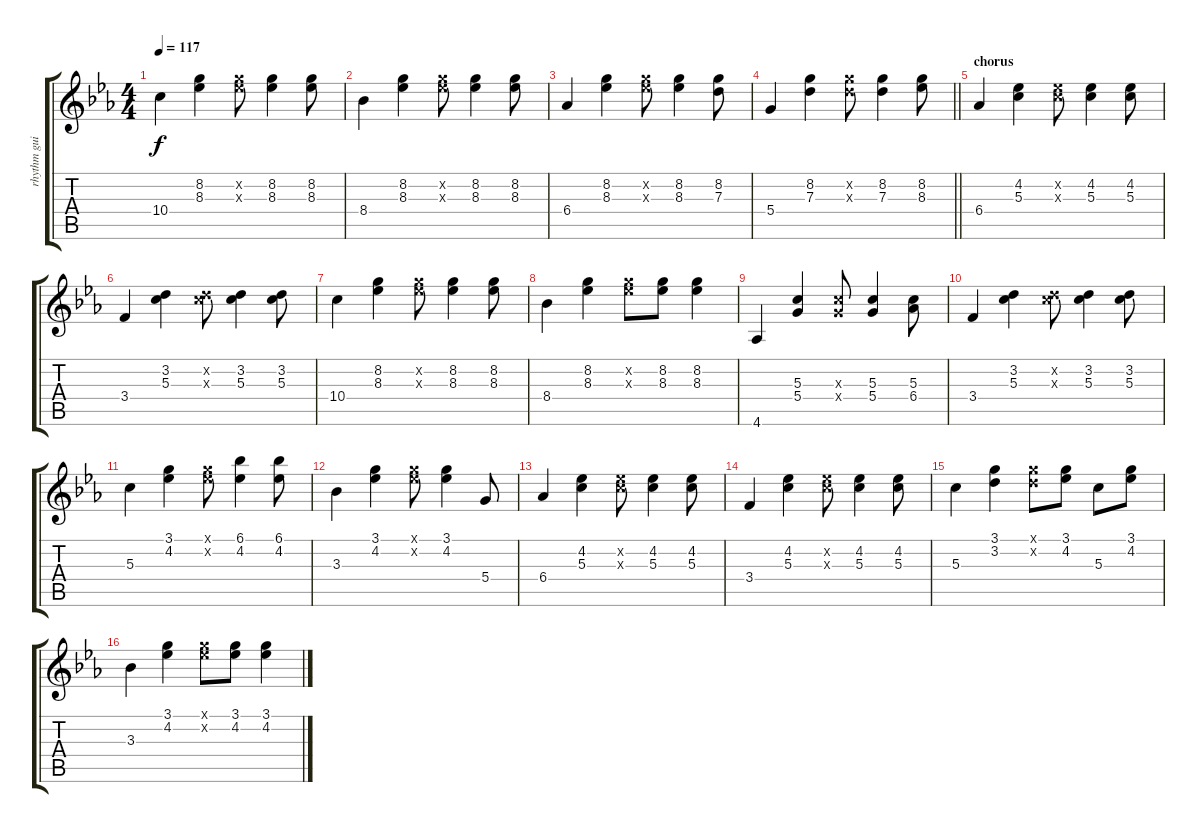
\track ("rhythm guitar" "rhythm gui") {instrument acousticguitarsteel}
\staff {score tabs}
\tuning (E4 B3 G3 D3 A2 E2) {hide}
\ts (4 4)
\tempo 117
\clef g2
\ks cminor
10.4.4{dy f} (8.2 8.3).4 (8.2{x} 8.3{x}).8 (8.2 8.3).4 (8.2 8.3).8 |
8.4.4 (8.2 8.3).4 (8.2{x} 8.3{x}).8 (8.2 8.3).4 (8.2 8.3).8 |
6.4.4 (8.2 8.3).4 (8.2{x} 8.3{x}).8 (8.2 8.3).4 (8.2 7.3).8 |
\barLineRight lightlight
5.4.4 (8.2 7.3).4 (8.2{x} 7.3{x}).8 (8.2 7.3).4 (8.2 8.3).8 |
\section ("" "chorus")
6.4.4 (4.2 5.3).4 (4.2{x} 5.3{x}).8 (4.2 5.3).4 (4.2 5.3).8 |
3.4.4 (3.2 5.3).4 (3.2{x} 5.3{x}).8 (3.2 5.3).4 (3.2 5.3).8 |
10.4.4 (8.2 8.3).4 (8.2{x} 8.3{x}).8 (8.2 8.3).4 (8.2 8.3).8 |
8.4.4 (8.2 8.3).4 (8.2{x} 8.3{x}).8 (8.2 8.3).8 (8.2 8.3).4 |
4.6.4 (5.3 5.4).4 (5.3{x} 5.4{x}).8 (5.3 5.4).4 (5.3 6.4).8 |
3.4.4 (3.2 5.3).4 (3.2{x} 5.3{x}).8 (3.2 5.3).4 (3.2 5.3).8 |
5.3.4 (3.1 4.2).4 (3.1{x} 4.2{x}).8 (6.1 4.2).4 (6.1 4.2).8 |
3.3.4 (3.1 4.2).4 (3.1{x} 4.2{x}).8 (3.1 4.2).4 5.4.8 |
6.4.4 (4.2 5.3).4 (4.2{x} 5.3{x}).8 (4.2 5.3).4 (4.2 5.3).8 |
3.4.4 (4.2 5.3).4 (4.2{x} 5.3{x}).8 (4.2 5.3).4 (4.2 5.3).8 |
5.3.4 (3.1 3.2).4 (3.1{x} 3.2{x}).8 (3.1 4.2).8 5.3.8 (3.1 4.2).8 |
3.3.4 (3.1 4.2).4 (3.1{x} 4.2{x}).8 (3.1 4.2).8 (3.1 4.2).4
